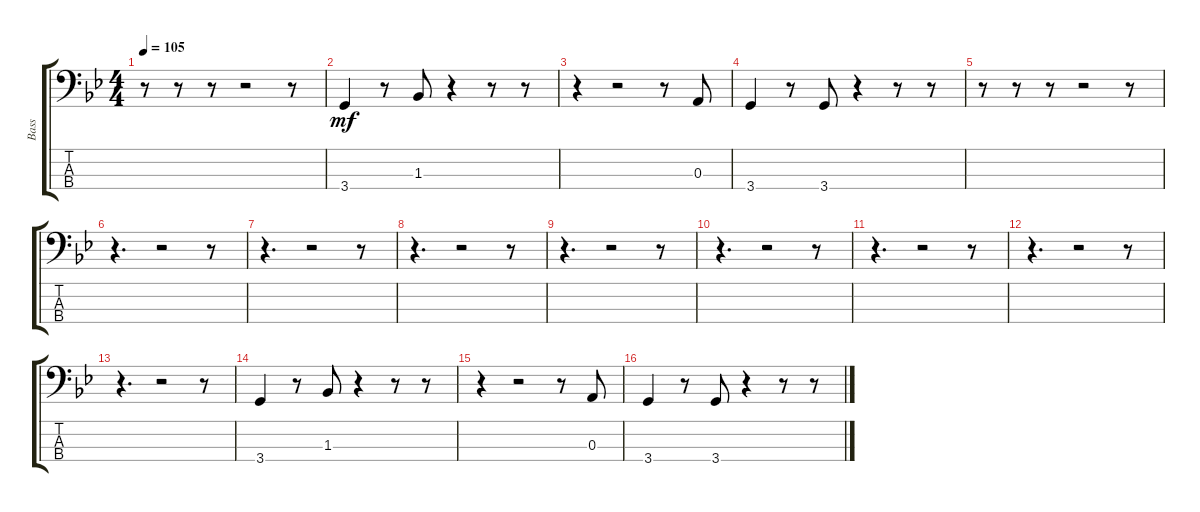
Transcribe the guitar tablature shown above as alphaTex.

\track ("Bass" "Bass") {instrument electricbassfinger}
\staff {score tabs}
\tuning (G2 D2 A1 E1) {hide}
\ts (4 4)
\tempo 105
\clef f4
\ks gminor
r.8{dy mf} r.8 r.8 r.2 r.8 |
3.4.4 r.8 1.3.8 r.4 r.8 r.8 |
r.4 r.2 r.8 0.3.8 |
3.4.4 r.8 3.4.8 r.4 r.8 r.8 |
r.8 r.8 r.8 r.2 r.8 |
r.4{d} r.2 r.8 |
r.4{d} r.2 r.8 |
r.4{d} r.2 r.8 |
r.4{d} r.2 r.8 |
r.4{d} r.2 r.8 |
r.4{d} r.2 r.8 |
r.4{d} r.2 r.8 |
r.4{d} r.2 r.8 |
3.4.4 r.8 1.3.8 r.4 r.8 r.8 |
r.4 r.2 r.8 0.3.8 |
3.4.4 r.8 3.4.8 r.4 r.8 r.8
